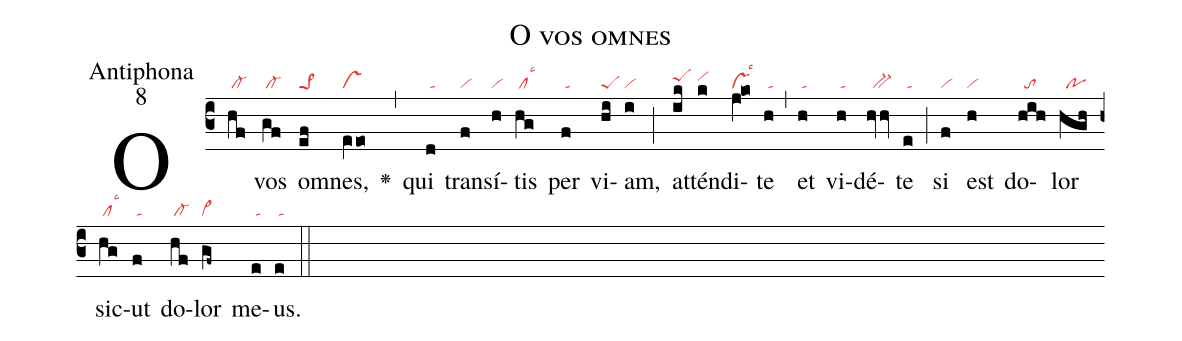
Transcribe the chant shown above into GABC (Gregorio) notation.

name:O vos omnes;
office-part:Antiphona;
mode:8;
nabc-lines:1;
%%
(c3) O(hf|/cl-) vos(gf|/cl-) om(ef|pe>1)nes,(eVeo|vs)  <v>\greheightstar</v>(,)
qui(d|/ta) tran(f|vi)sí(h|vi)tis(hg|/cllsc3) per(f|/ta) vi(hi|peS)am,(i|vi) (;)
at(ik|peShi)tén(k|vihi)di(jV!ko|vslsc3)te(h|/ta) (,) et(h|/ta) vi(h|/ta)dé(hvv|//bv-)te(e|/ta) (;)
si(f|vi) est(h|vi) do(hih|//to)lor(hgh|//po) sic(hg|/cllsc3)ut(f|/ta) do(hf|/cl-)lor(gf~|cl~) me(e|/ta)us.(e|/ta) (::)
